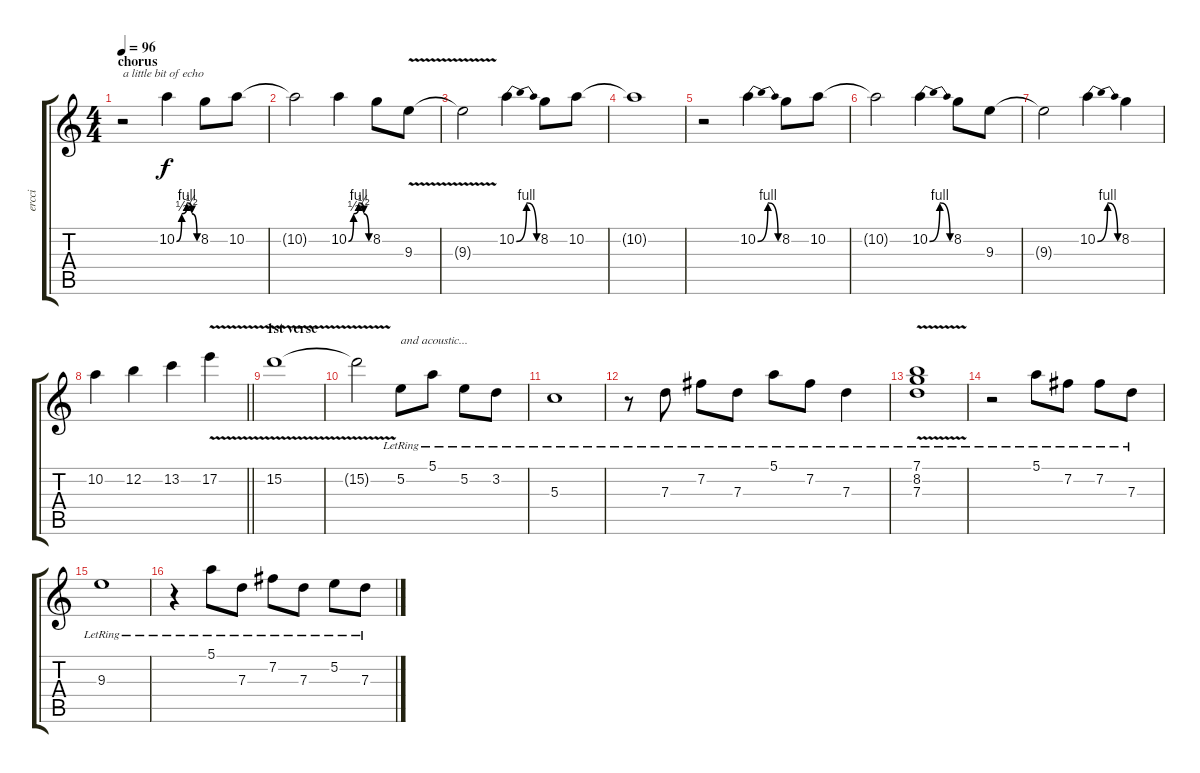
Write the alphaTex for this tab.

\track ("ercci" "ercci") {instrument electricguitarjazz}
\staff {score tabs}
\tuning (E4 B3 G3 D3 A2 E2) {hide}
\ts (4 4)
\section ("" "chorus")
\tempo 96
\clef g2
\ks c
r.2{txt "a little bit of echo" dy f instrument electricguitarjazz} 10.2{be (custom 0 0 15 2 30 4 45 2 60 0)}.4 8.2.8 10.2.8 |
10.2{t}.2 10.2{be (custom 0 0 15 2 30 4 45 2 60 0)}.4 8.2.8 9.3{v}.8 |
9.3{t}.2 10.2{be (bendrelease 0 0 30 4 30 4 60 0)}.4 8.2.8 10.2.8{volume 4} |
10.2{t}.1 |
r.2 10.2{be (bendrelease 0 0 30 4 30 4 60 0)}.4{volume 8} 8.2.8 10.2.8 |
10.2{t}.2 10.2{be (bendrelease 0 0 30 4 30 4 60 0)}.4 8.2.8 9.3.8 |
9.3{t}.2 10.2{be (bendrelease 0 0 30 4 30 4 60 0)}.4 8.2.4 |
\barLineRight lightlight
10.2.4 12.2.4 13.2.4 17.2{v}.4 |
\section ("" "1st verse")
15.2{v}.1{volume 5} |
15.2{t}.2 5.2{lr}.8{txt "and acoustic..." volume 8 instrument acousticguitarsteel} 5.1{lr}.8 5.2{lr}.8 3.2{lr}.8 |
5.3{lr}.1 |
r.8 7.3{lr}.8 7.2{lr}.8 7.3{lr}.8 5.1{lr}.8 7.2{lr}.8 7.3{lr}.4 |
(7.1{v lr} 8.2{v lr} 7.3{v lr}).1 |
r.2 5.1{lr}.8 7.2{lr}.8 7.2{lr}.8 7.3{lr}.8 |
9.3{lr}.1 |
r.4 5.1{lr}.8 7.3{lr}.8 7.2{lr}.8 7.3{lr}.8 5.2{lr}.8 7.3{lr}.8
